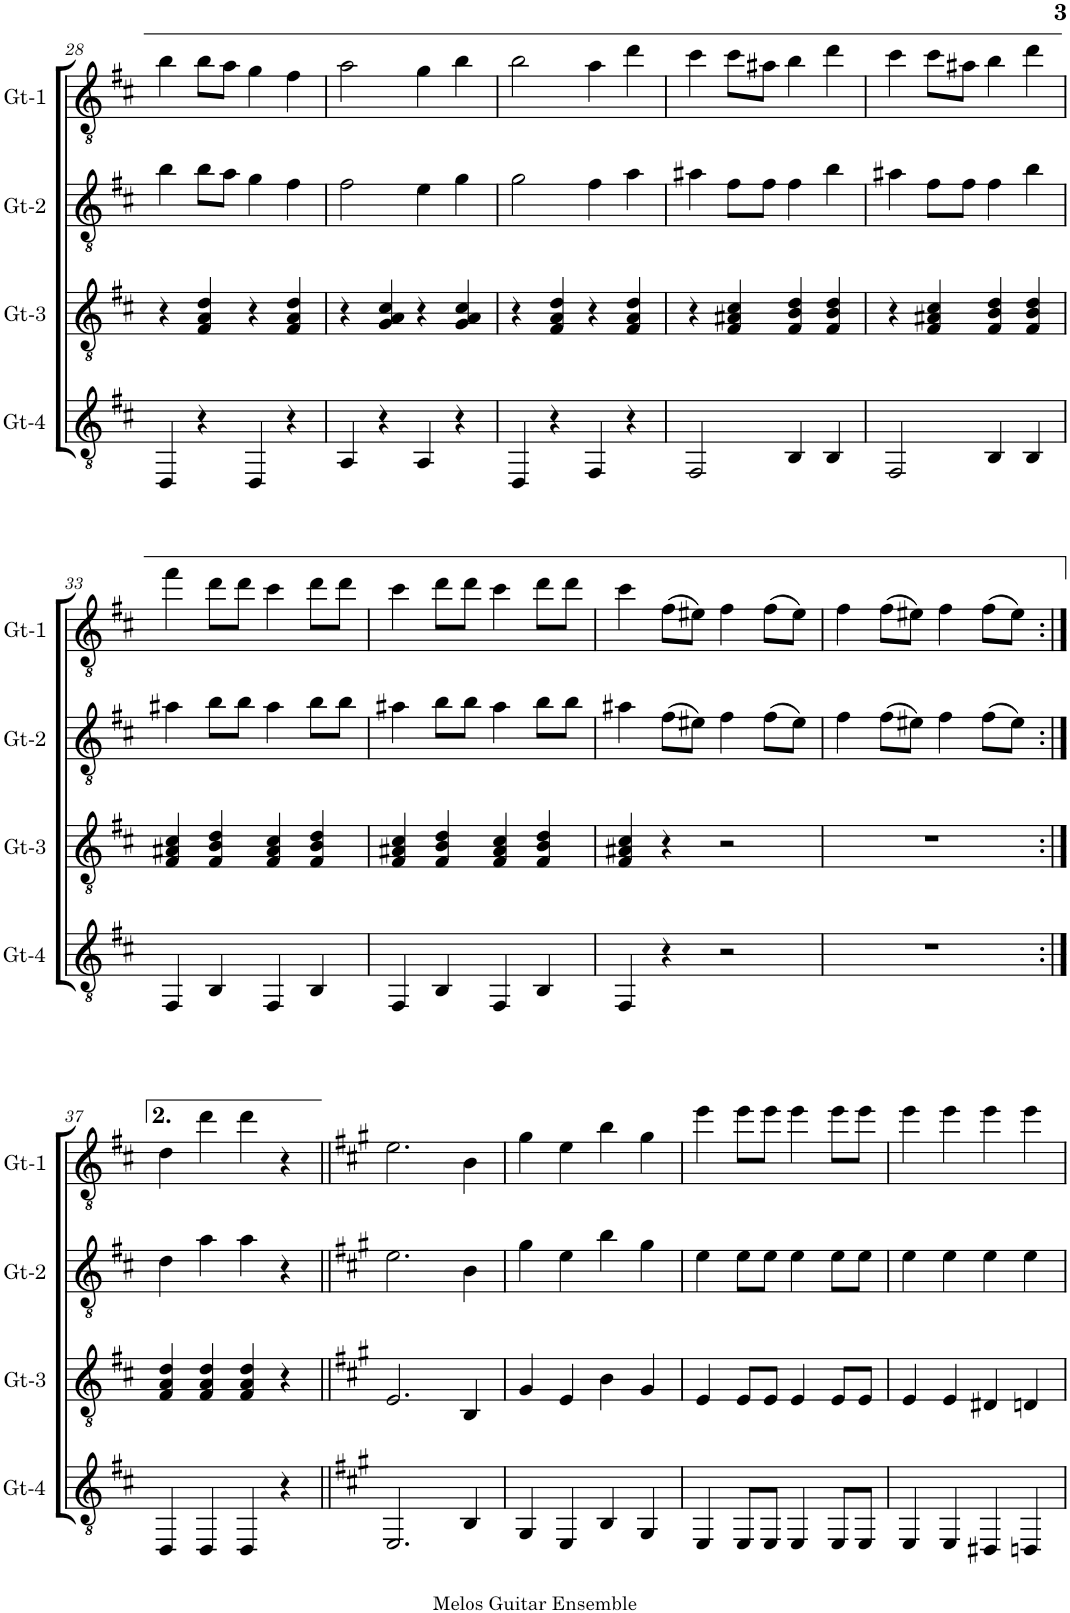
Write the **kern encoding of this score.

**kern	**kern	**kern	**kern
*part4	*part3	*part2	*part1
*staff4	*staff3	*staff2	*staff1
*I"Gt-4	*I"Gt-3	*I"Gt-2	*I"Gt-1
*I'Gt-4	*I'Gt-3	*I'Gt-2	*I'Gt-1
!!LO:PB:g=z
*clefGv2	*clefGv2	*clefGv2	*clefGv2
*k[f#c#]	*k[f#c#]	*k[f#c#]	*k[f#c#]
*M4/4	*M4/4	*M4/4	*M4/4
=28	=28	=28	=28
4DD/	4r	4b\	4b\
4r	4F#/ 4A/ 4d/	8b\L	8b\L
.	.	8a\J	8a\J
4DD/	4r	4g\	4g\
4r	4F#/ 4A/ 4d/	4f#\	4f#\
=29	=29	=29	=29
4AA/	4r	2f#\	2a\
4r	4G/ 4A/ 4c#/	.	.
4AA/	4r	4e\	4g\
4r	4G/ 4A/ 4c#/	4g\	4b\
=30	=30	=30	=30
4DD/	4r	2g\	2b\
4r	4F#/ 4A/ 4d/	.	.
4FF#/	4r	4f#\	4a\
4r	4F#/ 4A/ 4d/	4a\	4dd\
=31	=31	=31	=31
2FF#/	4r	4a#X\	4cc#\
.	4F#/ 4A#X/ 4c#/	8f#\L	8cc#\L
.	.	8f#\J	8a#X\J
4BB/	4F#/ 4B/ 4d/	4f#\	4b\
4BB/	4F#/ 4B/ 4d/	4b\	4dd\
=32	=32	=32	=32
2FF#/	4r	4a#X\	4cc#\
.	4F#/ 4A#X/ 4c#/	8f#\L	8cc#\L
.	.	8f#\J	8a#X\J
4BB/	4F#/ 4B/ 4d/	4f#\	4b\
4BB/	4F#/ 4B/ 4d/	4b\	4dd\
!!LO:LB:g=z
=33	=33	=33	=33
4FF#/	4F#/ 4A#X/ 4c#/	4a#X\	4ff#\
4BB/	4F#/ 4B/ 4d/	8b\L	8dd\L
.	.	8b\J	8dd\J
4FF#/	4F#/ 4A#/ 4c#/	4a#\	4cc#\
4BB/	4F#/ 4B/ 4d/	8b\L	8dd\L
.	.	8b\J	8dd\J
=34	=34	=34	=34
4FF#/	4F#/ 4A#X/ 4c#/	4a#X\	4cc#\
4BB/	4F#/ 4B/ 4d/	8b\L	8dd\L
.	.	8b\J	8dd\J
4FF#/	4F#/ 4A#/ 4c#/	4a#\	4cc#\
4BB/	4F#/ 4B/ 4d/	8b\L	8dd\L
.	.	8b\J	8dd\J
=35	=35	=35	=35
4FF#/	4F#/ 4A#X/ 4c#/	4a#X\	4cc#\
4r	4r	(8f#\L	(8f#\L
.	.	8e#X\J)	8e#X\J)
2r	2r	4f#\	4f#\
.	.	(8f#\L	(8f#\L
.	.	8e#\J)	8e#\J)
=36	=36	=36	=36
1r	1r	4f#\	4f#\
.	.	(8f#\L	(8f#\L
.	.	8e#X\J)	8e#X\J)
.	.	4f#\	4f#\
.	.	(8f#\L	(8f#\L
.	.	8e#\J)	8e#\J)
!!LO:LB:g=z
=37:|!	=37:|!	=37:|!	=37:|!
4DD/	4F#/ 4A/ 4d/	4d\	4d\
4DD/	4F#/ 4A/ 4d/	4a\	4dd\
4DD/	4F#/ 4A/ 4d/	4a\	4dd\
4r	4r	4r	4r
=38||	=38||	=38||	=38||
*k[f#c#g#]	*k[f#c#g#]	*k[f#c#g#]	*k[f#c#g#]
2.EE/	2.E/	2.e\	2.e\
4BB/	4BB/	4B\	4B\
=39	=39	=39	=39
4GG#/	4G#/	4g#\	4g#\
4EE/	4E/	4e\	4e\
4BB/	4B\	4b\	4b\
4GG#/	4G#/	4g#\	4g#\
=40	=40	=40	=40
4EE/	4E/	4e\	4ee\
8EE/L	8E/L	8e\L	8ee\L
8EE/J	8E/J	8e\J	8ee\J
4EE/	4E/	4e\	4ee\
8EE/L	8E/L	8e\L	8ee\L
8EE/J	8E/J	8e\J	8ee\J
=41	=41	=41	=41
4EE/	4E/	4e\	4ee\
4EE/	4E/	4e\	4ee\
4DD#X/	4D#X/	4e\	4ee\
4DDn/	4Dn/	4e\	4ee\
=	=	=	=
*-	*-	*-	*-
